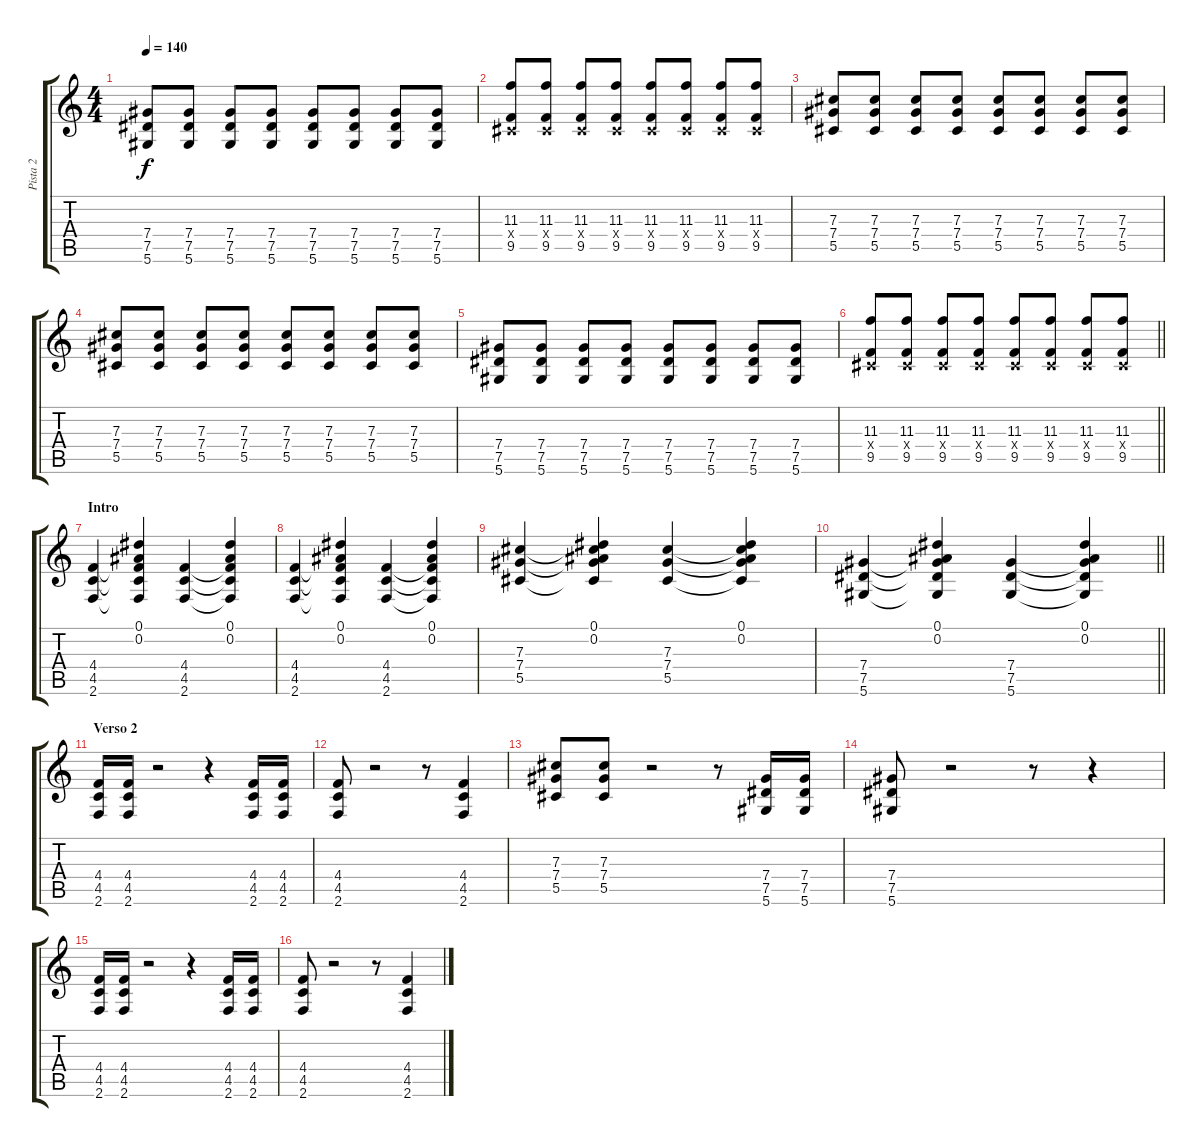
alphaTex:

\track ("Pista 2" "Pista 2") {instrument distortionguitar}
\staff {score tabs}
\tuning (Eb4 Bb3 Gb3 Db3 Ab2 Eb2) {hide}
\ts (4 4)
\tempo 140
\clef g2
\ks c
(7.4 7.5 5.6).8{dy f} (7.4 7.5 5.6).8 (7.4 7.5 5.6).8 (7.4 7.5 5.6).8 (7.4 7.5 5.6).8 (7.4 7.5 5.6).8 (7.4 7.5 5.6).8 (7.4 7.5 5.6).8 |
(11.3 0.4{x} 9.5).8 (11.3 0.4{x} 9.5).8 (11.3 0.4{x} 9.5).8 (11.3 0.4{x} 9.5).8 (11.3 0.4{x} 9.5).8 (11.3 0.4{x} 9.5).8 (11.3 0.4{x} 9.5).8 (11.3 0.4{x} 9.5).8 |
(7.3 7.4 5.5).8 (7.3 7.4 5.5).8 (7.3 7.4 5.5).8 (7.3 7.4 5.5).8 (7.3 7.4 5.5).8 (7.3 7.4 5.5).8 (7.3 7.4 5.5).8 (7.3 7.4 5.5).8 |
(7.3 7.4 5.5).8 (7.3 7.4 5.5).8 (7.3 7.4 5.5).8 (7.3 7.4 5.5).8 (7.3 7.4 5.5).8 (7.3 7.4 5.5).8 (7.3 7.4 5.5).8 (7.3 7.4 5.5).8 |
(7.4 7.5 5.6).8 (7.4 7.5 5.6).8 (7.4 7.5 5.6).8 (7.4 7.5 5.6).8 (7.4 7.5 5.6).8 (7.4 7.5 5.6).8 (7.4 7.5 5.6).8 (7.4 7.5 5.6).8 |
\barLineRight lightlight
(11.3 0.4{x} 9.5).8 (11.3 0.4{x} 9.5).8 (11.3 0.4{x} 9.5).8 (11.3 0.4{x} 9.5).8 (11.3 0.4{x} 9.5).8 (11.3 0.4{x} 9.5).8 (11.3 0.4{x} 9.5).8 (11.3 0.4{x} 9.5).8 |
\section ("" "Intro")
(4.4 4.5 2.6).4 (0.1 0.2 4.4{t} 4.5{t} 2.6{t}).4 (4.4 4.5 2.6).4 (0.1 0.2 4.4{t} 4.5{t} 2.6{t}).4 |
(4.4 4.5 2.6).4 (0.1 0.2 4.4{t} 4.5{t} 2.6{t}).4 (4.4 4.5 2.6).4 (0.1 0.2 4.4{t} 4.5{t} 2.6{t}).4 |
(7.3 7.4 5.5).4 (0.1 0.2 7.3{t} 7.4{t} 5.5{t}).4 (7.3 7.4 5.5).4 (0.1 0.2 7.3{t} 7.4{t} 5.5{t}).4 |
\barLineRight lightlight
(7.4 7.5 5.6).4 (0.1 0.2 7.4{t} 7.5{t} 5.6{t}).4 (7.4 7.5 5.6).4 (0.1 0.2 7.4{t} 7.5{t} 5.6{t}).4 |
\section ("" "Verso 2")
(4.4 4.5 2.6).16 (4.4 4.5 2.6).16 r.2 r.4 (4.4 4.5 2.6).16 (4.4 4.5 2.6).16 |
(4.4 4.5 2.6).8 r.2 r.8 (4.4 4.5 2.6).4 |
(7.3 7.4 5.5).8 (7.3 7.4 5.5).8 r.2 r.8 (7.4 7.5 5.6).16 (7.4 7.5 5.6).16 |
(7.4 7.5 5.6).8 r.2 r.8 r.4 |
(4.4 4.5 2.6).16 (4.4 4.5 2.6).16 r.2 r.4 (4.4 4.5 2.6).16 (4.4 4.5 2.6).16 |
(4.4 4.5 2.6).8 r.2 r.8 (4.4 4.5 2.6).4
